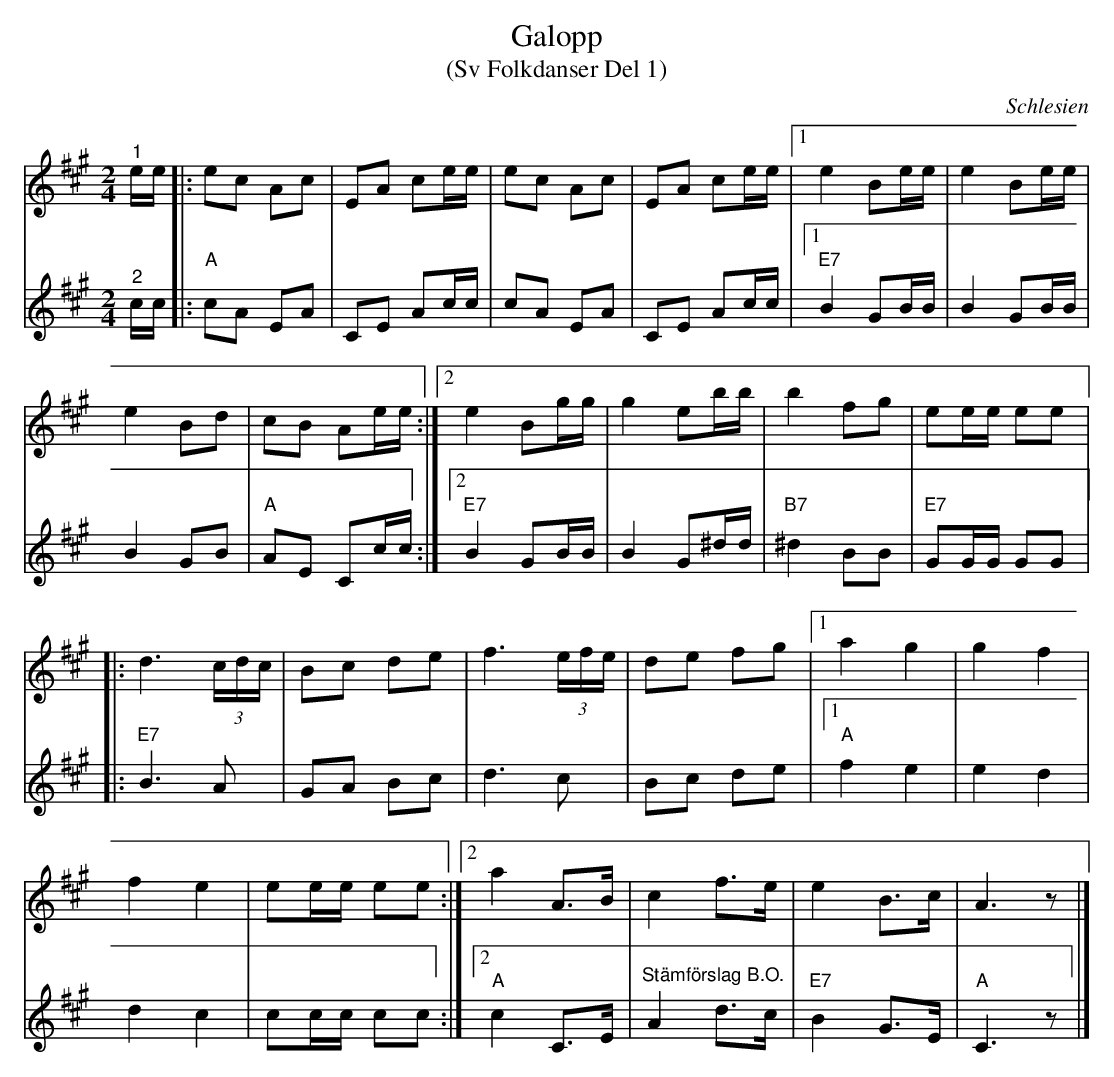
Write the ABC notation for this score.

X:1
T:Galopp
T:(Sv Folkdanser Del 1)
O:Schlesien
L:1/8
M:2/4
K:A
V:1
"^1" e/e/ |: ec Ac | EA ce/e/ | ec Ac | EA ce/e/ |1 e2 Be/e/ | e2 Be/e/ |
e2 Bd | cB Ae/e/ :|2 e2 Bg/g/ | g2 eb/b/ | b2 fg | ee/e/ ee |:
d3 (3c/d/c/ | Bc de | f3 (3e/f/e/ | de fg |1 a2 g2 | g2 f2 |
f2 e2 | ee/e/ ee :|2 a2 A>B | c2 f>e | e2 B>c | A3 z |]
V:2
"^2" c/c/ |:"A" cA EA | CE Ac/c/ | cA EA | CE Ac/c/ |1"E7" B2 GB/B/ | B2 GB/B/ |
B2 GB | "A" AE Cc/c/ :|2 "E7" B2 GB/B/ | B2 G^d/d/ |"B7" ^d2 BB |"E7" GG/G/ GG |:
"E7" B3 A | GA Bc |  d3 c | Bc de |1"A" f2 e2 | e2 d2 |
d2 c2 | cc/c/ cc :|2 "A"c2 C>E | "^Stämförslag B.O."A2 d>c | "E7" B2 G>E | "A"C3 z |]
